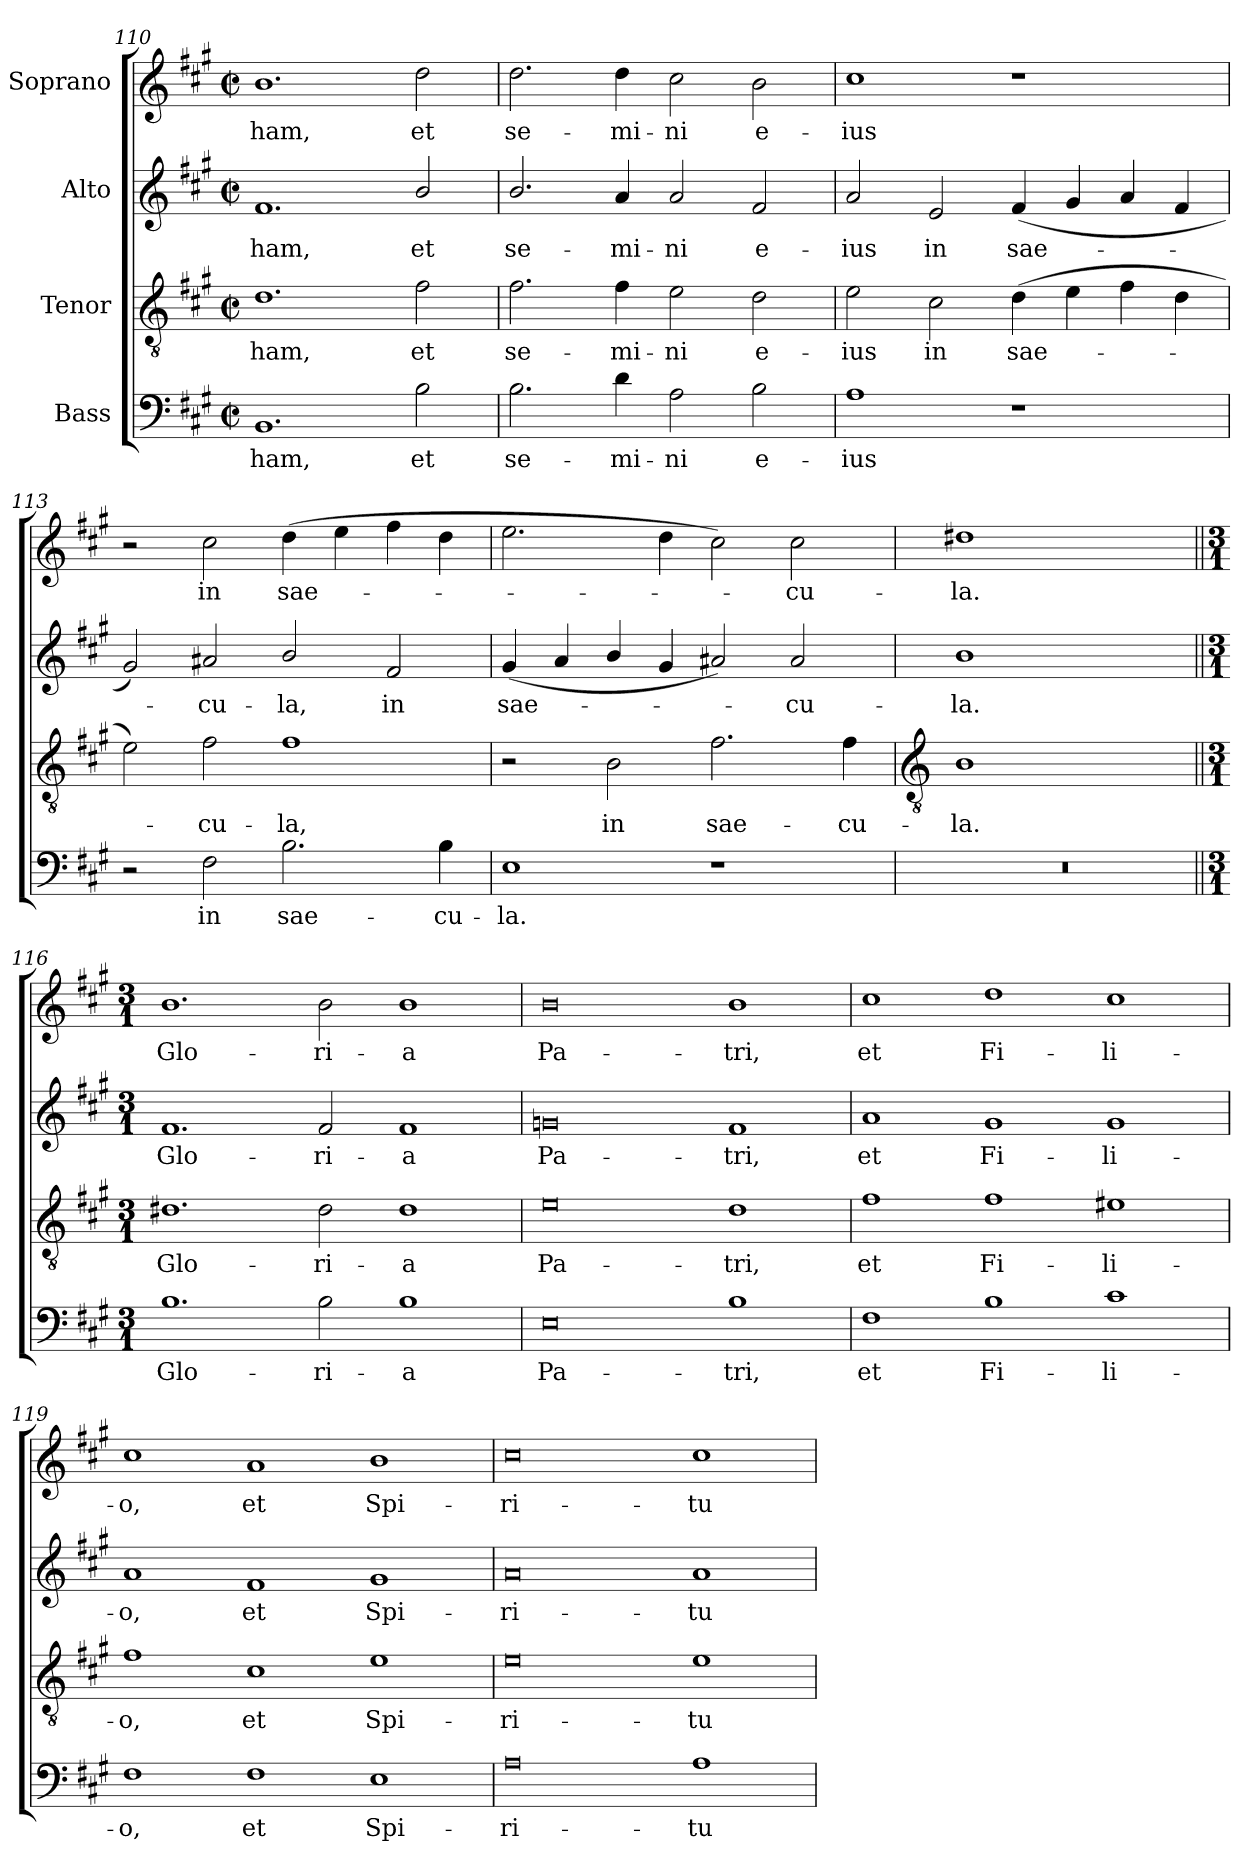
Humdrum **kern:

**kern	**text	**kern	**text	**kern	**text	**kern	**text
*part4	*part4	*part3	*part3	*part2	*part2	*part1	*part1
*staff4	*staff4	*staff3	*staff3	*staff2	*staff2	*staff1	*staff1
*I"Bass	*	*I"Tenor	*	*I"Alto	*	*I"Soprano	*
*clefF4	*	*clefGv2	*	*clefG2	*	*clefG2	*
*k[f#c#g#]	*	*k[f#c#g#]	*	*k[f#c#g#]	*	*k[f#c#g#]	*
*A:	*	*A:	*	*A:	*	*A:	*
*M4/2	*	*M4/2	*	*M4/2	*	*M4/2	*
*met(c|)	*	*met(c|)	*	*met(c|)	*	*met(c|)	*
=110	=110	=110	=110	=110	=110	=110	=110
!	!LO:LY:b	!	!LO:LY:b	!	!LO:LY:b	!	!LO:LY:b
1.BB	-ham,	1.d	-ham,	1.f#	-ham,	1.b	-ham,
!	!LO:LY:b	!	!LO:LY:b	!	!LO:LY:b	!	!LO:LY:b
2B	et	2f#	et	2b/	et	2dd	et
=111	=111	=111	=111	=111	=111	=111	=111
!	!LO:LY:b	!	!LO:LY:b	!	!LO:LY:b	!	!LO:LY:b
2.B	se-	2.f#	se-	2.b/	se-	2.dd	se-
!	!LO:LY:b	!	!LO:LY:b	!	!LO:LY:b	!	!LO:LY:b
4d	-mi-	4f#	-mi-	4a	-mi-	4dd	-mi-
!	!LO:LY:b	!	!LO:LY:b	!	!LO:LY:b	!	!LO:LY:b
2A	-ni	2e	-ni	2a	-ni	2cc#	-ni
!	!LO:LY:b	!	!LO:LY:b	!	!LO:LY:b	!	!LO:LY:b
2B	e-	2d	e-	2f#	e-	2b	e-
=112	=112	=112	=112	=112	=112	=112	=112
!	!LO:LY:b	!	!LO:LY:b	!	!LO:LY:b	!	!LO:LY:b
1A	-ius	2e	-ius	2a	-ius	1cc#	-ius
!	!	!	!LO:LY:b	!	!LO:LY:b	!	!
.	.	2c#	in	2e	in	.	.
!	!	!	!LO:LY:b	!	!LO:LY:b	!	!
1r	.	(>4d	sae-	(<4f#	sae-	1r	.
.	.	4e	.	4g#	.	.	.
.	.	4f#	.	4a	.	.	.
.	.	4d	.	4f#	.	.	.
=113	=113	=113	=113	=113	=113	=113	=113
2r	.	2e)	.	2g#)	.	2r	.
!	!LO:LY:b	!	!LO:LY:b	!	!LO:LY:b	!	!LO:LY:b
2F#	in	2f#	cu-	2a#X	cu-	2cc#	in
!	!LO:LY:b	!	!LO:LY:b	!	!LO:LY:b	!	!LO:LY:b
2.B	sae-	1f#	-la,	2b/	-la,	(>4dd	sae-
.	.	.	.	.	.	4ee	.
!	!	!	!	!	!LO:LY:b	!	!
.	.	.	.	2f#	in	4ff#	.
!	!LO:LY:b	!	!	!	!	!	!
4B	-cu-	.	.	.	.	4dd	.
=114	=114	=114	=114	=114	=114	=114	=114
!	!LO:LY:b	!	!	!	!LO:LY:b	!	!
1E	-la.	2r	.	(<4g#	sae-	2.ee	.
.	.	.	.	4a	.	.	.
!	!	!	!LO:LY:b	!	!	!	!
.	.	2B	in	4b/	.	.	.
.	.	.	.	4g#	.	4dd	.
!	!	!	!LO:LY:b	!	!	!	!
1r	.	2.f#	sae-	2a#X)	.	2cc#)	.
!	!	!	!	!	!LO:LY:b	!	!LO:LY:b
.	.	.	.	2a#	cu-	2cc#	cu-
!	!	!	!LO:LY:b	!	!	!	!
.	.	4f#	-cu-	.	.	.	.
!!LO:LB:g=z
=115	=115	=115	=115	=115	=115	=115	=115
*	*	*clefGv2	*	*	*	*	*
!	!	!	!LO:LY:b	!	!LO:LY:b	!	!LO:LY:b
0r	.	1B	-la.	1b	-la.	1dd#X	-la.
.	.	1ryy	.	1ryy	.	1ryy	.
=116||	=116||	=116||	=116||	=116||	=116||	=116||	=116||
*M3/1	*	*M3/1	*	*M3/1	*	*M3/1	*
!	!LO:LY:b	!	!LO:LY:b	!	!LO:LY:b	!	!LO:LY:b
1.B	Glo-	1.d#X	Glo-	1.f#	Glo-	1.b	Glo-
!	!LO:LY:b	!	!LO:LY:b	!	!LO:LY:b	!	!LO:LY:b
2B	-ri-	2d#	-ri-	2f#	-ri-	2b	-ri-
!	!LO:LY:b	!	!LO:LY:b	!	!LO:LY:b	!	!LO:LY:b
1B	-a	1d#	-a	1f#	-a	1b	-a
=117	=117	=117	=117	=117	=117	=117	=117
!	!LO:LY:b	!	!LO:LY:b	!	!LO:LY:b	!	!LO:LY:b
0E	Pa-	0e	Pa-	0gn	Pa-	0b	Pa-
!	!LO:LY:b	!	!LO:LY:b	!	!LO:LY:b	!	!LO:LY:b
1B	-tri,	1d	-tri,	1f#	-tri,	1b	-tri,
=118	=118	=118	=118	=118	=118	=118	=118
!	!LO:LY:b	!	!LO:LY:b	!	!LO:LY:b	!	!LO:LY:b
1F#	et	1f#	et	1a	et	1cc#	et
!	!LO:LY:b	!	!LO:LY:b	!	!LO:LY:b	!	!LO:LY:b
1B	Fi-	1f#	Fi-	1g#	Fi-	1dd	Fi-
!	!LO:LY:b	!	!LO:LY:b	!	!LO:LY:b	!	!LO:LY:b
1c#	-li-	1e#X	-li-	1g#	-li-	1cc#	-li-
=119	=119	=119	=119	=119	=119	=119	=119
!	!LO:LY:b	!	!LO:LY:b	!	!LO:LY:b	!	!LO:LY:b
1F#	-o,	1f#	-o,	1a	-o,	1cc#	-o,
!	!LO:LY:b	!	!LO:LY:b	!	!LO:LY:b	!	!LO:LY:b
1F#	et	1c#	et	1f#	et	1a	et
!	!LO:LY:b	!	!LO:LY:b	!	!LO:LY:b	!	!LO:LY:b
1E	Spi-	1e	Spi-	1g#	Spi-	1b	Spi-
=120	=120	=120	=120	=120	=120	=120	=120
!	!LO:LY:b	!	!LO:LY:b	!	!LO:LY:b	!	!LO:LY:b
0A	-ri-	0e	-ri-	0a	-ri-	0cc#	-ri-
!	!LO:LY:b	!	!LO:LY:b	!	!LO:LY:b	!	!LO:LY:b
1A	-tu-	1e	-tu-	1a	-tu-	1cc#	-tu-
=	=	=	=	=	=	=	=
*-	*-	*-	*-	*-	*-	*-	*-
